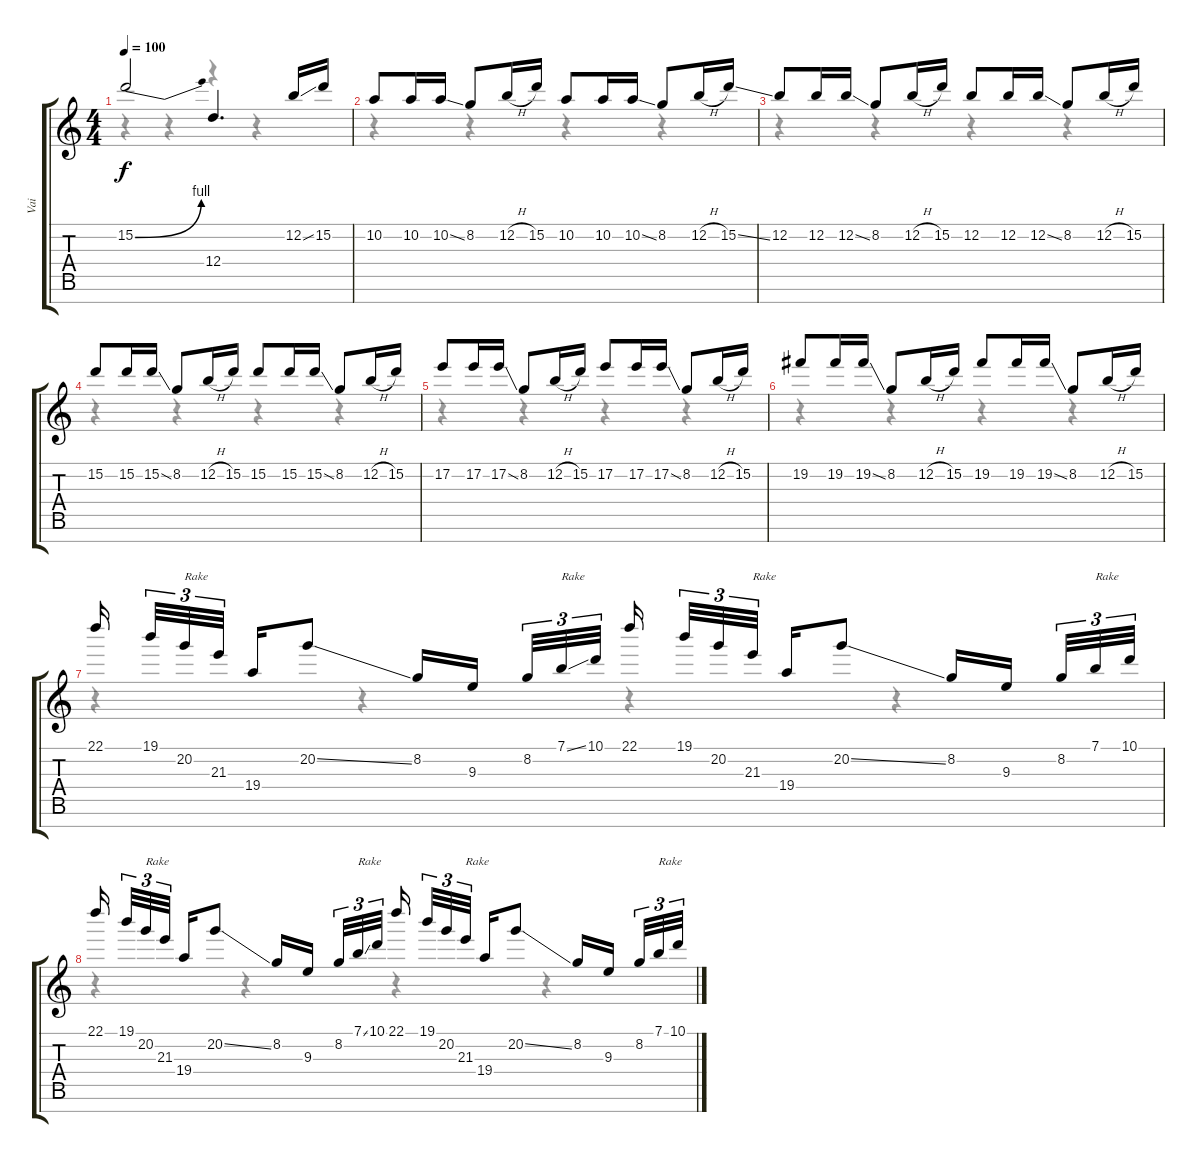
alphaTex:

\track ("Vai" "Vai") {instrument overdrivenguitar}
\staff {score tabs}
\tuning (E4 B3 G3 D3 A2 E2 B1) {hide}
\voice
\ts (4 4)
\tempo 100
\clef g2
\ks c
15.2{be (bend 0 0 60 4)}.2{dy f} 12.4.4{d} 12.2{ss}.16 15.2.16 |
10.2.8 10.2.16 10.2{ss}.16 8.2.8 12.2{h}.16 15.2.16 10.2.8 10.2.16 10.2{ss}.16 8.2.8 12.2{h}.16 15.2{ss}.16 |
12.2.8 12.2.16 12.2{ss}.16 8.2.8 12.2{h}.16 15.2.16 12.2.8 12.2.16 12.2{ss}.16 8.2.8 12.2{h}.16 15.2.16 |
15.2.8 15.2.16 15.2{ss}.16 8.2.8 12.2{h}.16 15.2.16 15.2.8 15.2.16 15.2{ss}.16 8.2.8 12.2{h}.16 15.2.16 |
17.2.8 17.2.16 17.2{ss}.16 8.2.8 12.2{h}.16 15.2.16 17.2.8 17.2.16 17.2{ss}.16 8.2.8 12.2{h}.16 15.2.16 |
19.2.8 19.2.16 19.2{ss}.16 8.2.8 12.2{h}.16 15.2.16 19.2.8 19.2.16 19.2{ss}.16 8.2.8 12.2{h}.16 15.2.16 |
22.1.16 19.1.32{tu (3 2)} 20.2.32{tu (3 2) txt "Rake"} 21.3.32{tu (3 2)} 19.4.16 20.2{ss}.8 8.2.16 9.3.16 8.2.32{tu (3 2)} 7.1{ss}.32{tu (3 2) txt "Rake"} 10.1.32{tu (3 2)} 22.1.16 19.1.32{tu (3 2)} 20.2.32{tu (3 2)} 21.3.32{tu (3 2) txt "Rake"} 19.4.16 20.2{ss}.8 8.2.16 9.3.16 8.2.32{tu (3 2)} 7.1.32{tu (3 2) txt "Rake"} 10.1.32{tu (3 2)} |
22.1.16 19.1.32{tu (3 2)} 20.2.32{tu (3 2) txt "Rake"} 21.3.32{tu (3 2)} 19.4.16 20.2{ss}.8 8.2.16 9.3.16 8.2.32{tu (3 2)} 7.1{ss}.32{tu (3 2) txt "Rake"} 10.1.32{tu (3 2)} 22.1.16 19.1.32{tu (3 2)} 20.2.32{tu (3 2)} 21.3.32{tu (3 2) txt "Rake"} 19.4.16 20.2{ss}.8 8.2.16 9.3.16 8.2.32{tu (3 2)} 7.1.32{tu (3 2) txt "Rake"} 10.1{ss}.32{tu (3 2)}
\voice
\clef g2
\ottava regular
\simile none
\ks c
r.4{dy f} r.4 r.4 r.4 |
r.4 r.4 r.4 r.4 |
r.4 r.4 r.4 r.4 |
r.4 r.4 r.4 r.4 |
r.4 r.4 r.4 r.4 |
r.4 r.4 r.4 r.4 |
r.4 r.4 r.4 r.4 |
r.4 r.4 r.4 r.4
